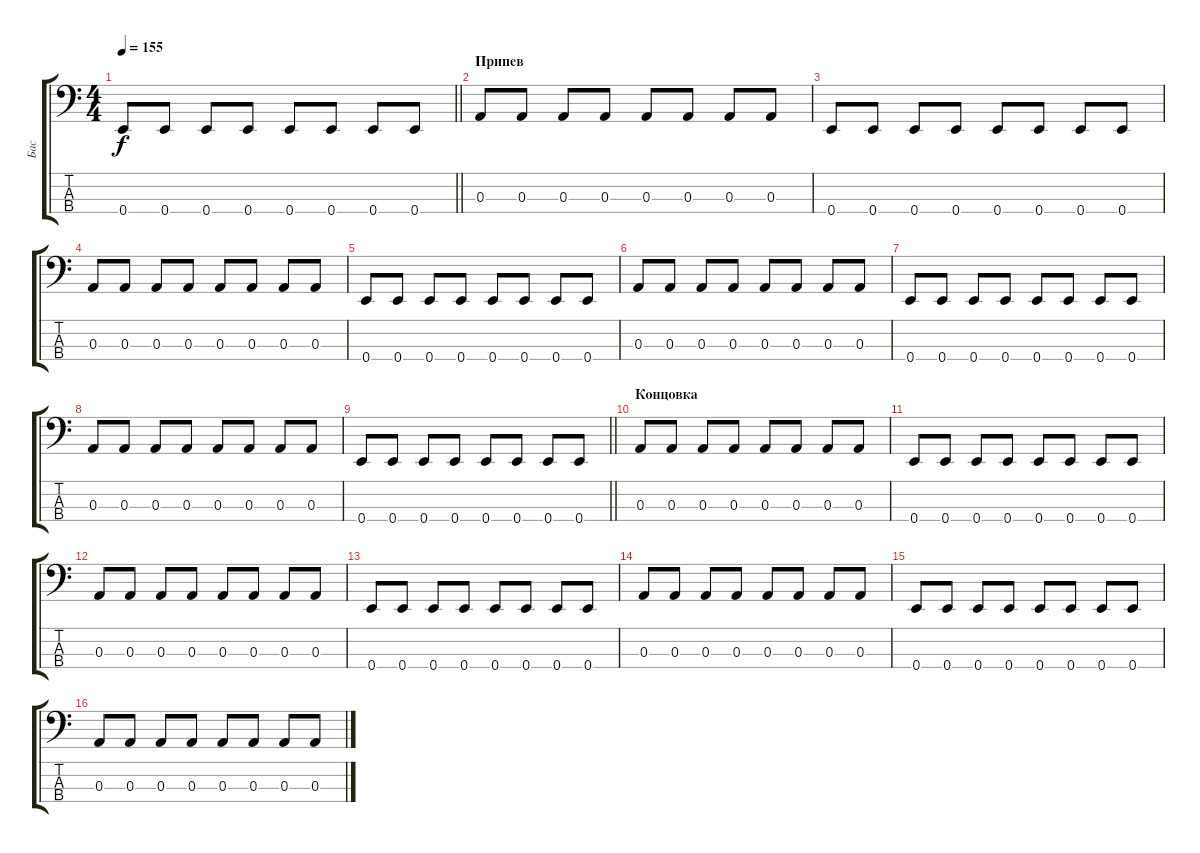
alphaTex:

\track ("Бас" "Бас") {instrument electricbassfinger}
\staff {score tabs}
\tuning (G2 D2 A1 E1) {hide}
\ts (4 4)
\tempo 155
\clef f4
\barLineRight lightlight
\ks c
0.4.8{dy f} 0.4.8 0.4.8 0.4.8 0.4.8 0.4.8 0.4.8 0.4.8 |
\section ("" "Припев")
0.3.8 0.3.8 0.3.8 0.3.8 0.3.8 0.3.8 0.3.8 0.3.8 |
0.4.8 0.4.8 0.4.8 0.4.8 0.4.8 0.4.8 0.4.8 0.4.8 |
0.3.8 0.3.8 0.3.8 0.3.8 0.3.8 0.3.8 0.3.8 0.3.8 |
0.4.8 0.4.8 0.4.8 0.4.8 0.4.8 0.4.8 0.4.8 0.4.8 |
0.3.8 0.3.8 0.3.8 0.3.8 0.3.8 0.3.8 0.3.8 0.3.8 |
0.4.8 0.4.8 0.4.8 0.4.8 0.4.8 0.4.8 0.4.8 0.4.8 |
0.3.8 0.3.8 0.3.8 0.3.8 0.3.8 0.3.8 0.3.8 0.3.8 |
\barLineRight lightlight
0.4.8 0.4.8 0.4.8 0.4.8 0.4.8 0.4.8 0.4.8 0.4.8 |
\section ("" "Концовка")
0.3.8 0.3.8 0.3.8 0.3.8 0.3.8 0.3.8 0.3.8 0.3.8 |
0.4.8 0.4.8 0.4.8 0.4.8 0.4.8 0.4.8 0.4.8 0.4.8 |
0.3.8 0.3.8 0.3.8 0.3.8 0.3.8 0.3.8 0.3.8 0.3.8 |
0.4.8 0.4.8 0.4.8 0.4.8 0.4.8 0.4.8 0.4.8 0.4.8 |
0.3.8 0.3.8 0.3.8 0.3.8 0.3.8 0.3.8 0.3.8 0.3.8 |
0.4.8 0.4.8 0.4.8 0.4.8 0.4.8 0.4.8 0.4.8 0.4.8 |
0.3.8 0.3.8 0.3.8 0.3.8 0.3.8 0.3.8 0.3.8 0.3.8
